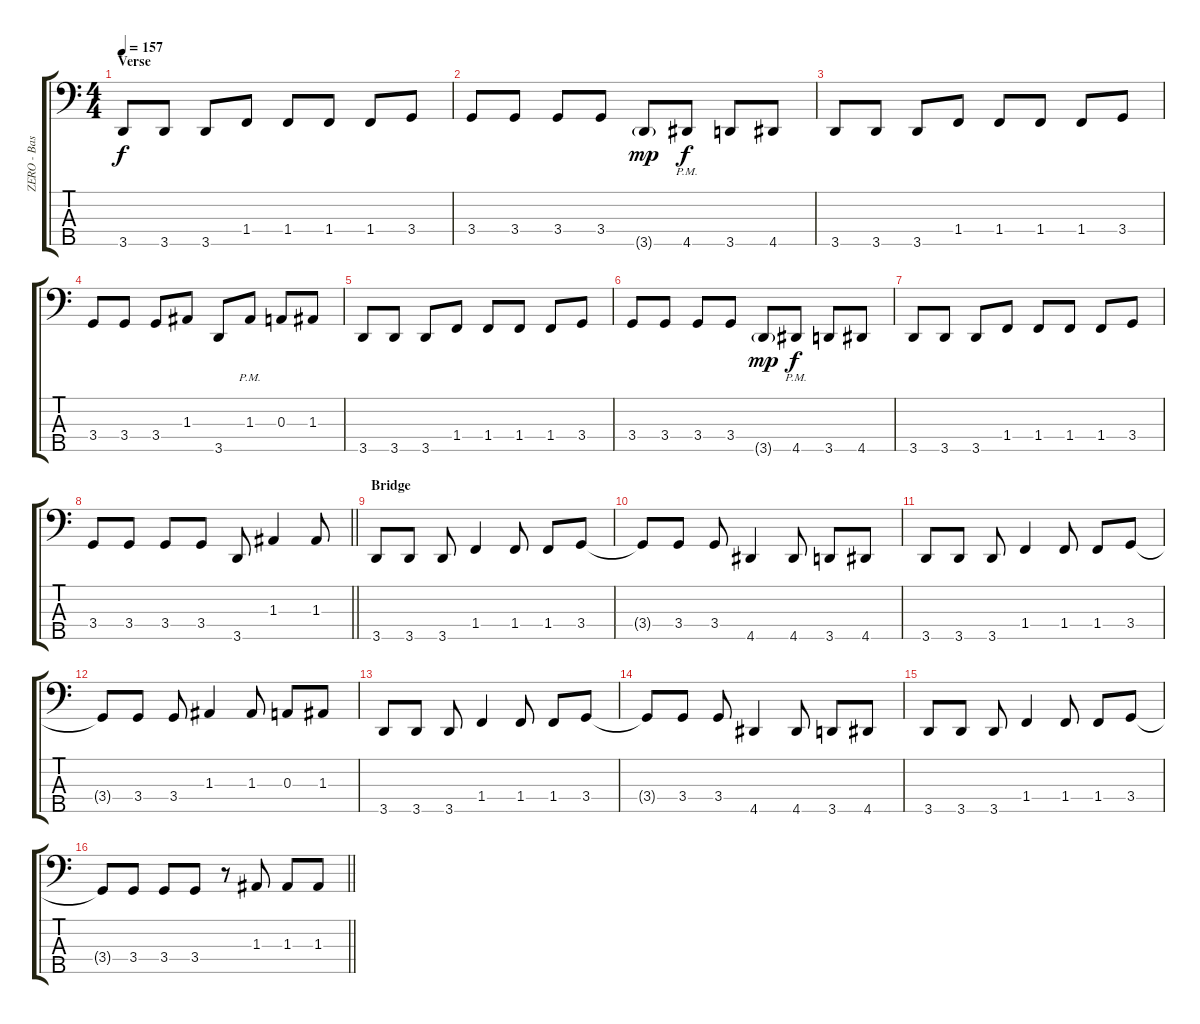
\track ("ZERO - Bass" "ZERO - Bas") {instrument electricbassfinger}
\staff {score tabs}
\tuning (G2 D2 A1 E1 B0) {hide}
\ts (4 4)
\section ("" "Verse")
\tempo 157
\clef f4
\ks c
3.5.8{dy f} 3.5.8 3.5.8 1.4.8 1.4.8 1.4.8 1.4.8 3.4.8 |
3.4.8 3.4.8 3.4.8 3.4.8 3.5{g}.8{dy mp} 4.5{pm}.8{dy f} 3.5.8 4.5.8 |
3.5.8 3.5.8 3.5.8 1.4.8 1.4.8 1.4.8 1.4.8 3.4.8 |
3.4.8 3.4.8 3.4.8 1.3.8 3.5.8 1.3{pm}.8 0.3.8 1.3.8 |
3.5.8 3.5.8 3.5.8 1.4.8 1.4.8 1.4.8 1.4.8 3.4.8 |
3.4.8 3.4.8 3.4.8 3.4.8 3.5{g}.8{dy mp} 4.5{pm}.8{dy f} 3.5.8 4.5.8 |
3.5.8 3.5.8 3.5.8 1.4.8 1.4.8 1.4.8 1.4.8 3.4.8 |
\barLineRight lightlight
3.4.8 3.4.8 3.4.8 3.4.8 3.5.8 1.3.4 1.3.8 |
\section ("" "Bridge")
3.5.8 3.5.8 3.5.8 1.4.4 1.4.8 1.4.8 3.4.8 |
3.4{t}.8 3.4.8 3.4.8 4.5.4 4.5.8 3.5.8 4.5.8 |
3.5.8 3.5.8 3.5.8 1.4.4 1.4.8 1.4.8 3.4.8 |
3.4{t}.8 3.4.8 3.4.8 1.3.4 1.3.8 0.3.8 1.3.8 |
3.5.8 3.5.8 3.5.8 1.4.4 1.4.8 1.4.8 3.4.8 |
3.4{t}.8 3.4.8 3.4.8 4.5.4 4.5.8 3.5.8 4.5.8 |
3.5.8 3.5.8 3.5.8 1.4.4 1.4.8 1.4.8 3.4.8 |
\barLineRight lightlight
3.4{t}.8 3.4.8 3.4.8 3.4.8 r.8 1.3.8 1.3.8 1.3.8
